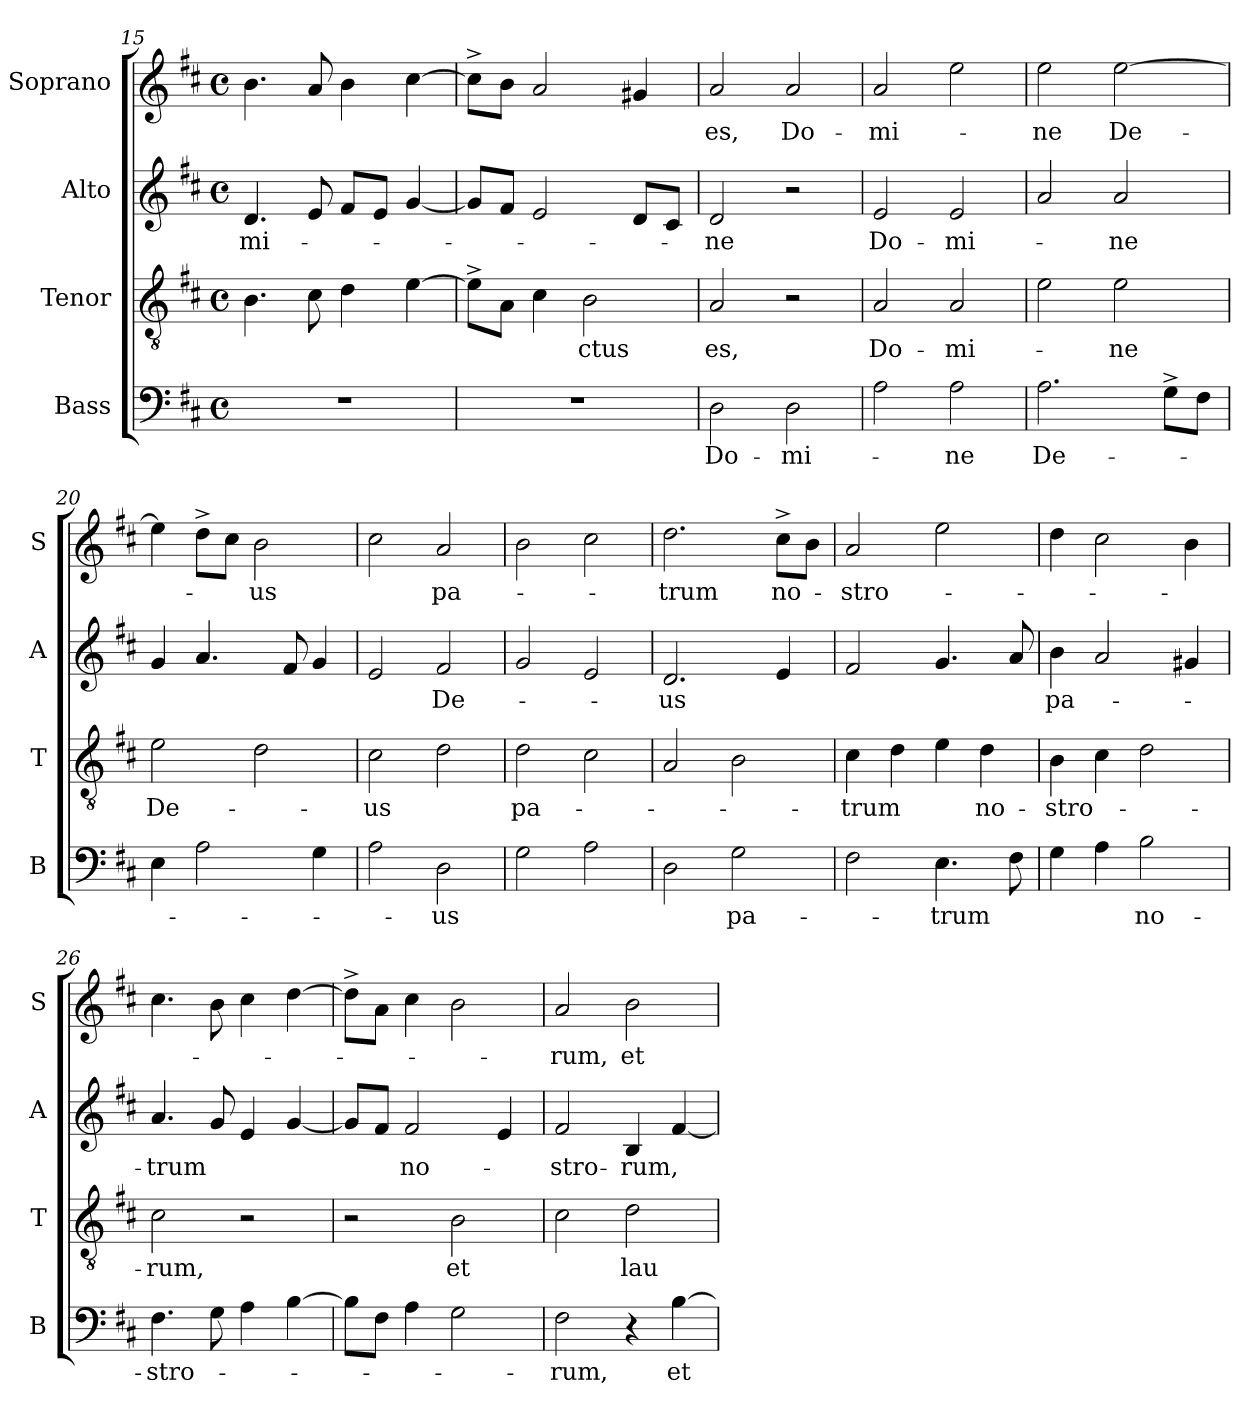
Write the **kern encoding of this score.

**kern	**text	**kern	**text	**kern	**text	**kern	**text
*part4	*part4	*part3	*part3	*part2	*part2	*part1	*part1
*staff4	*staff4	*staff3	*staff3	*staff2	*staff2	*staff1	*staff1
*I"Bass	*	*I"Tenor	*	*I"Alto	*	*I"Soprano	*
*I'B	*	*I'T	*	*I'A	*	*I'S	*
*clefF4	*	*clefGv2	*	*clefG2	*	*clefG2	*
*k[f#c#]	*	*k[f#c#]	*	*k[f#c#]	*	*k[f#c#]	*
*D:	*	*D:	*	*D:	*	*D:	*
*M4/4	*	*M4/4	*	*M4/4	*	*M4/4	*
*met(c)	*	*met(c)	*	*met(c)	*	*met(c)	*
=15	=15	=15	=15	=15	=15	=15	=15
!	!	!	!	!	!LO:LY:b:cj	!	!
1r	.	4.B\	.	4.d/	-mi-	4.b\	.
.	.	8c#\	.	8e/	.	8a/	.
.	.	4d\	.	8f#/L	.	4b\	.
.	.	.	.	8e/J	.	.	.
.	.	[>4e\	.	[<4g/	.	[>4cc#\	.
=16	=16	=16	=16	=16	=16	=16	=16
1r	.	8e^<\L]	.	8g/L]	.	8cc#^<\L]	.
.	.	8A\J	.	8f#/J	.	8b\J	.
.	.	4c#\	.	2e/	.	2a/	.
!	!	!	!LO:LY:b:cj	!	!	!	!
.	.	2B\	-ctus	.	.	.	.
.	.	.	.	8d/L	.	4g#/	.
.	.	.	.	8c#/J	.	.	.
=17	=17	=17	=17	=17	=17	=17	=17
!	!LO:LY:b:cj	!	!LO:LY:b:cj	!	!LO:LY:b:cj	!	!LO:LY:b:cj
2D\	Do-	2A/	es,	2d/	-ne	2a/	es,
!	!LO:LY:b:cj	!	!	!	!	!	!LO:LY:b:cj
2D\	-mi-	2r	.	2r	.	2a/	Do-
=18	=18	=18	=18	=18	=18	=18	=18
!	!	!	!LO:LY:b:cj	!	!LO:LY:b:cj	!	!LO:LY:b:cj
2A\	.	2A/	Do-	2e/	Do-	2a/	-mi-
!	!LO:LY:b:cj	!	!LO:LY:b:cj	!	!LO:LY:b:cj	!	!
2A\	-ne	2A/	-mi-	2e/	-mi-	2ee\	.
!!LO:LB:g=z
=19	=19	=19	=19	=19	=19	=19	=19
!	!LO:LY:b:cj	!	!	!	!	!	!LO:LY:b:cj
2.A\	De-	2e\	.	2a/	.	2ee\	-ne
!	!	!	!LO:LY:b:cj	!	!LO:LY:b:cj	!	!LO:LY:b:cj
.	.	2e\	-ne	2a/	-ne	[>2ee\	De-
8G^<\L	.	.	.	.	.	.	.
8F#\J	.	.	.	.	.	.	.
=20	=20	=20	=20	=20	=20	=20	=20
!	!	!	!LO:LY:b:cj	!	!	!	!
4E\	.	2e\	De-	4g/	.	4ee\]	.
2A\	.	.	.	4.a/	.	8dd^<\L	.
.	.	.	.	.	.	8cc#\J	.
!	!	!	!	!	!	!	!LO:LY:b:cj
.	.	2d\	.	.	.	2b\	-us
.	.	.	.	8f#/	.	.	.
4G\	.	.	.	4g/	.	.	.
=21	=21	=21	=21	=21	=21	=21	=21
!	!	!	!LO:LY:b:cj	!	!	!	!
2A\	.	2c#\	-us	2e/	.	2cc#\	.
!	!LO:LY:b:cj	!	!	!	!LO:LY:b:cj	!	!LO:LY:b:cj
2D\	-us	2d\	.	2f#/	De-	2a/	pa-
=22	=22	=22	=22	=22	=22	=22	=22
!	!	!	!LO:LY:b:cj	!	!	!	!
2G\	.	2d\	pa-	2g/	.	2b\	.
2A\	.	2c#\	.	2e/	.	2cc#\	.
=23	=23	=23	=23	=23	=23	=23	=23
!	!	!	!	!	!LO:LY:b:cj	!	!LO:LY:b:cj
2D\	.	2A/	.	2.d/	-us	2.dd\	-trum
!	!LO:LY:b:cj	!	!	!	!	!	!
2G\	pa-	2B\	.	.	.	.	.
!	!	!	!	!	!	!	!LO:LY:b:cj
.	.	.	.	4e/	.	8cc#^<\L	no-
.	.	.	.	.	.	8b\J	.
=24	=24	=24	=24	=24	=24	=24	=24
!	!	!	!LO:LY:b	!	!	!	!LO:LY:b:cj
2F#\	.	4c#\	-trum	2f#/	.	2a/	-stro-
.	.	4d\	.	.	.	.	.
!	!LO:LY:b	!	!	!	!	!	!
4.E\	-trum	4e\	.	4.g/	.	2ee\	.
!	!	!	!LO:LY:b:cj	!	!	!	!
.	.	4d\	no-	.	.	.	.
8F#\	.	.	.	8a/	.	.	.
!!LO:PB:g=z
=25	=25	=25	=25	=25	=25	=25	=25
!	!	!	!LO:LY:b:cj	!	!LO:LY:b:cj	!	!
4G\	.	4B\	-stro-	4b\	pa-	4dd\	.
4A\	.	4c#\	.	2a/	.	2cc#\	.
!	!LO:LY:b:cj	!	!	!	!	!	!
2B\	no-	2d\	.	.	.	.	.
.	.	.	.	4g#/	.	4b\	.
=26	=26	=26	=26	=26	=26	=26	=26
!	!LO:LY:b:cj	!	!LO:LY:b:cj	!	!LO:LY:b	!	!
4.F#\	-stro-	2c#\	-rum,	4.a/	-trum	4.cc#\	.
8G\	.	.	.	8g/	.	8b\	.
4A\	.	2r	.	4e/	.	4cc#\	.
[>4B\	.	.	.	[<4g/	.	[>4dd\	.
=27	=27	=27	=27	=27	=27	=27	=27
8B\L]	.	2r	.	8g/L]	.	8dd^<\L]	.
8F#\J	.	.	.	8f#/J	.	8a\J	.
!	!	!	!	!	!LO:LY:b:cj	!	!
4A\	.	.	.	2f#/	no-	4cc#\	.
!	!	!	!LO:LY:b:cj	!	!	!	!
2G\	.	2B\	et	.	.	2b\	.
.	.	.	.	4e/	.	.	.
=28	=28	=28	=28	=28	=28	=28	=28
!	!LO:LY:b:cj	!	!	!	!LO:LY:b:cj	!	!LO:LY:b:cj
2F#\	-rum,	2c#\	.	2f#/	-stro-	2a/	-rum,
!	!	!	!LO:LY:b:cj	!	!LO:LY:b	!	!LO:LY:b:cj
4r	.	2d\	lau-	4B/	-rum,	2b\	et
!	!LO:LY:b:cj	!	!	!	!	!	!
[>4B\	et	.	.	[<4f#/	.	.	.
=	=	=	=	=	=	=	=
*-	*-	*-	*-	*-	*-	*-	*-
